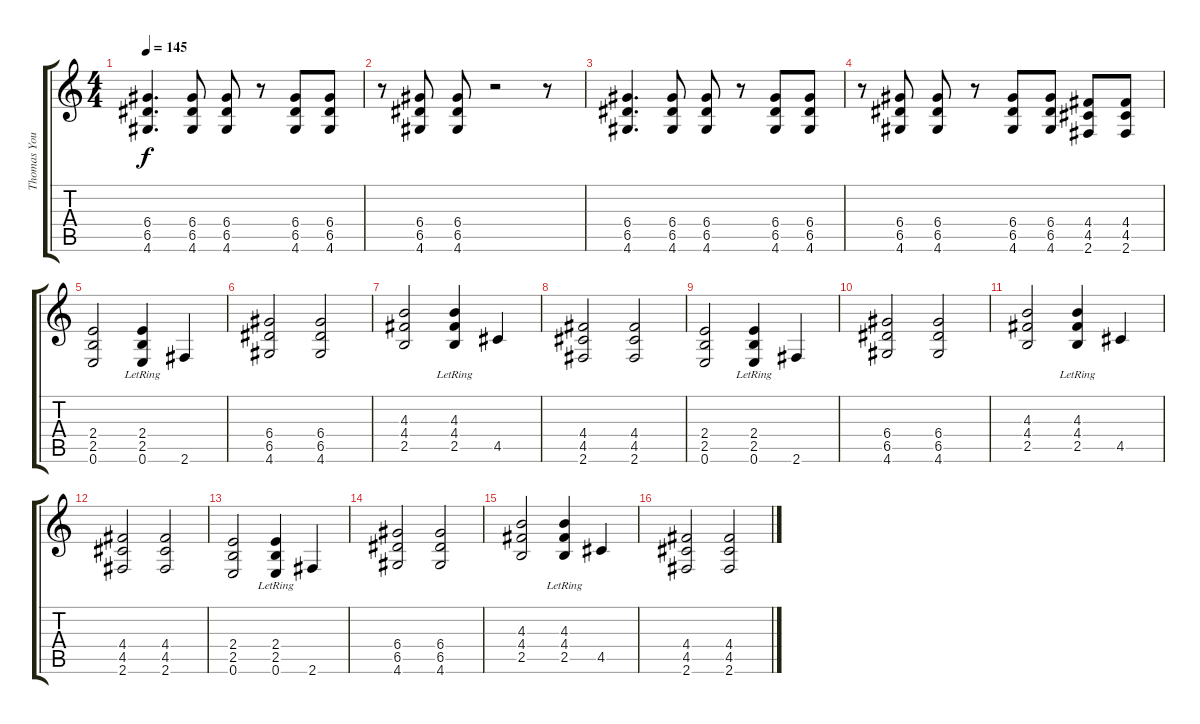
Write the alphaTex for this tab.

\track ("Thomas Youngblood" "Thomas You") {instrument distortionguitar}
\staff {score tabs}
\tuning (E4 B3 G3 D3 A2 E2) {hide}
\ts (4 4)
\tempo 145
\clef g2
\ks c
(6.4 6.5 4.6).4{d dy f} (6.4 6.5 4.6).8 (6.4 6.5 4.6).8 r.8 (6.4 6.5 4.6).8 (6.4 6.5 4.6).8 |
r.8 (6.4 6.5 4.6).8 (6.4 6.5 4.6).8 r.2 r.8 |
(6.4 6.5 4.6).4{d} (6.4 6.5 4.6).8 (6.4 6.5 4.6).8 r.8 (6.4 6.5 4.6).8 (6.4 6.5 4.6).8 |
r.8 (6.4 6.5 4.6).8 (6.4 6.5 4.6).8 r.8 (6.4 6.5 4.6).8 (6.4 6.5 4.6).8 (4.4 4.5 2.6).8 (4.4 4.5 2.6).8 |
(2.4 2.5 0.6).2 (2.4 2.5{lr} 0.6).4 2.6.4 |
(6.4 6.5 4.6).2 (6.4 6.5 4.6).2 |
(4.3 4.4 2.5).2 (4.3 4.4 2.5{lr}).4 4.5.4 |
(4.4 4.5 2.6).2 (4.4 4.5 2.6).2 |
(2.4 2.5 0.6).2 (2.4 2.5{lr} 0.6).4 2.6.4 |
(6.4 6.5 4.6).2 (6.4 6.5 4.6).2 |
(4.3 4.4 2.5).2 (4.3 4.4 2.5{lr}).4 4.5.4 |
(4.4 4.5 2.6).2 (4.4 4.5 2.6).2 |
(2.4 2.5 0.6).2 (2.4 2.5{lr} 0.6).4 2.6.4 |
(6.4 6.5 4.6).2 (6.4 6.5 4.6).2 |
(4.3 4.4 2.5).2 (4.3 4.4 2.5{lr}).4 4.5.4 |
(4.4 4.5 2.6).2 (4.4 4.5 2.6).2
